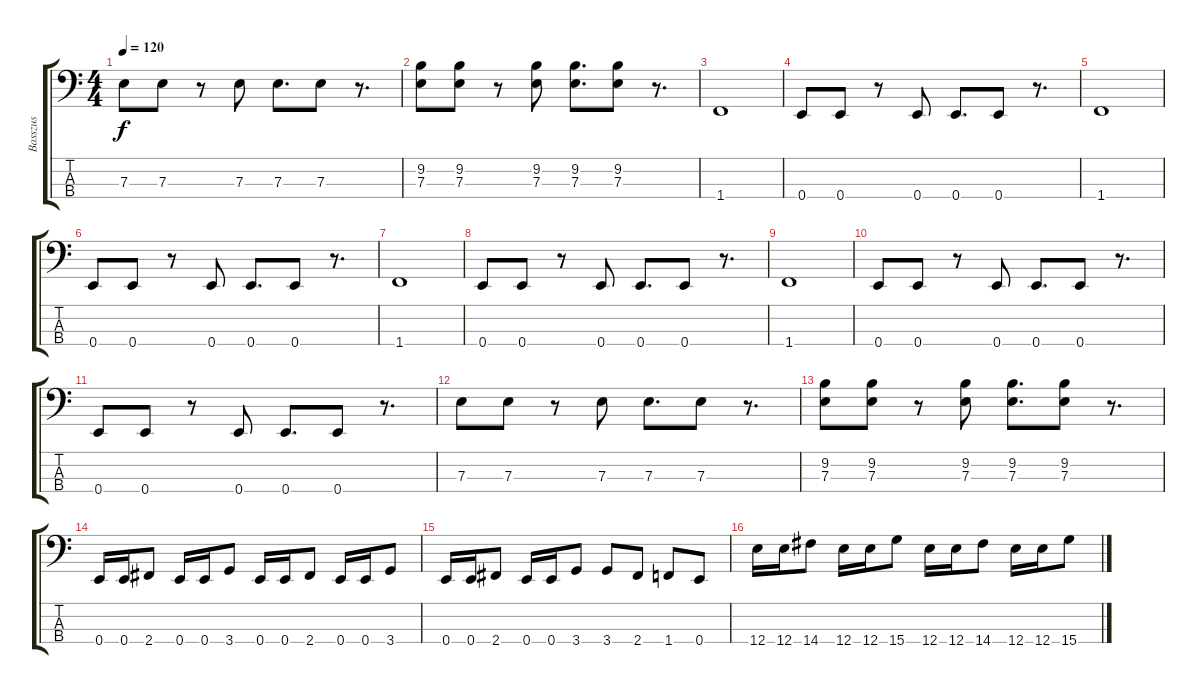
\track ("Basszus" "Basszus") {instrument electricbassfinger}
\staff {score tabs}
\tuning (G2 D2 A1 E1) {hide}
\ts (4 4)
\tempo 120
\clef f4
\ks c
7.3.8{dy f} 7.3.8 r.8 7.3.8 7.3.8{d} 7.3.8 r.8{d} |
(9.2 7.3).8 (9.2 7.3).8 r.8 (9.2 7.3).8 (9.2 7.3).8{d} (9.2 7.3).8 r.8{d} |
1.4.1 |
0.4.8 0.4.8 r.8 0.4.8 0.4.8{d} 0.4.8 r.8{d} |
1.4.1 |
0.4.8 0.4.8 r.8 0.4.8 0.4.8{d} 0.4.8 r.8{d} |
1.4.1 |
0.4.8 0.4.8 r.8 0.4.8 0.4.8{d} 0.4.8 r.8{d} |
1.4.1 |
0.4.8 0.4.8 r.8 0.4.8 0.4.8{d} 0.4.8 r.8{d} |
0.4.8 0.4.8 r.8 0.4.8 0.4.8{d} 0.4.8 r.8{d} |
7.3.8 7.3.8 r.8 7.3.8 7.3.8{d} 7.3.8 r.8{d} |
(9.2 7.3).8 (9.2 7.3).8 r.8 (9.2 7.3).8 (9.2 7.3).8{d} (9.2 7.3).8 r.8{d} |
0.4.16 0.4.16 2.4.8 0.4.16 0.4.16 3.4.8 0.4.16 0.4.16 2.4.8 0.4.16 0.4.16 3.4.8 |
0.4.16 0.4.16 2.4.8 0.4.16 0.4.16 3.4.8 3.4.8 2.4.8 1.4.8 0.4.8 |
12.4.16 12.4.16 14.4.8 12.4.16 12.4.16 15.4.8 12.4.16 12.4.16 14.4.8 12.4.16 12.4.16 15.4.8
